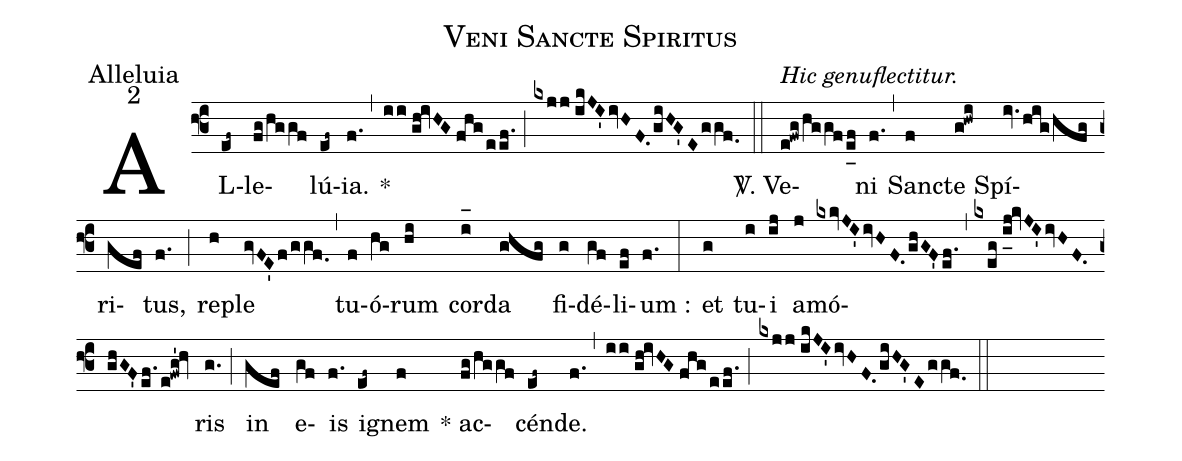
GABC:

name:Veni Sancte Spiritus;
office-part:Alleluia;
mode:2;
%%
(f3) AL(ef~)le(fg/hggf)lú(ef~){ia}.(f.) (,) * (ii//gh!ivHG//fhgeef.) (;) (kxjj//ikJI'ivHF.giHG'Eggf.0) (::) <alt>Hic genuflectitur.</alt><sp>V/</sp>. Ve(e!fwg/hggfe_[uh:l]f)ni(f.) (,) San(f)cte(g!hwi) Spí(iv.hig/hfg)ri(gef)tus,(f.) (;) re(h)ple(gvFE'f/ggf.0) (,) tu(f)ó(hg)rum(hi) cor(i_[oh:h])da(ghfg) fi(g)dé(gf)li(ef)um :(f.) (:) et(g) tu(i)i(ij) a(j)mó(kxkvJI'ivHF.ghGF'ef.)(,)(kxeg//i_[uh:l]j!kvJI'ivHF.ghGF'ef./e!fwg'!hv)ris(g.) (;) in(gef) e(gf)is(f.) i(ef~)gnem(f) * ac(fg/hggf)cén(ef~)de.(f.) (,) (ii//gh!ivHG//fhgeef.) (;) (kxjj//ikJI'ivHF.giHG'Eggf.0) (::)
